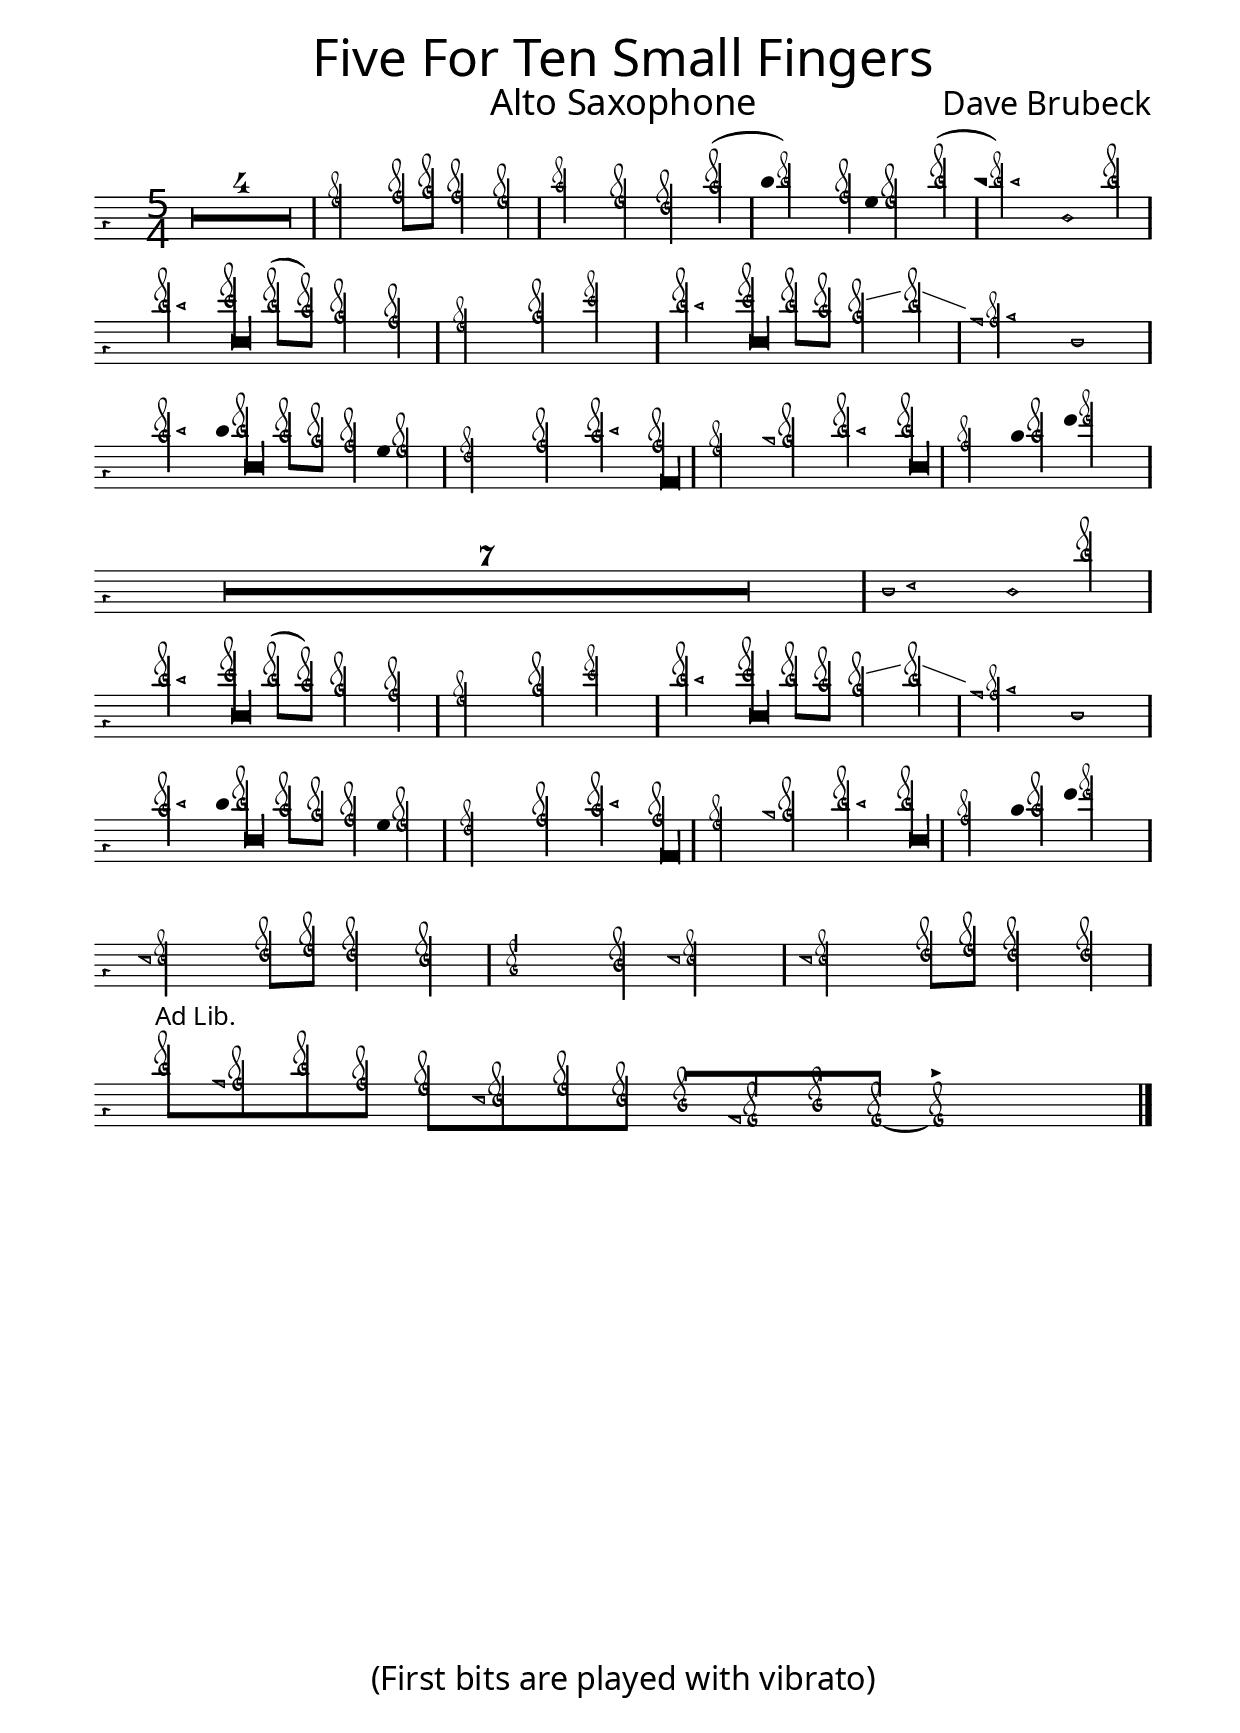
\version "2.18.0"

\version "2.16.0"

% preliminary LilyJAZZ version for testing purposes

\paper { indent = #0 }

%***********************************************************************
% MAPPING ALISTS / LOOKUP TABLES
%***********************************************************************

% MAPPING ALIST: GLYPH NAME TO UNICODE CHAR NUMBER =====================
#(define jazz-map '(
    ("noteheads.s0jazz" . #xe191) 
    ("noteheads.s1jazz" . #xe192)
    ("noteheads.s2jazz" . #xe193)
    ("noteheads.s0slashjazz" . #xe19c)
    ("noteheads.s1slashjazz" . #xe19d)
    ("noteheads.s2slashjazz" . #xe19e)
    ("noteheads.s2crossjazz" . #xe1a1)
    ("flags.u3jazz" . #xe21c)
    ("flags.u4jazz" . #xe21d)
    ("flags.u5jazz" . #xe21e)
    ("flags.u6jazz" . #xe21f)
    ("flags.u7jazz" . #xe220)
    ("flags.d3jazz" . #xe221)
    ("flags.d4jazz" . #xe222)
    ("flags.d5jazz" . #xe223)
    ("flags.d6jazz" . #xe224)
    ("flags.d7jazz" . #xe225)
    ("flags.ugracejazz" . #xe226)
    ("flags.dgracejazz" . #xe227)
    ("dots.dot" . #xe131)
    ("accidentals.doublesharpjaz" . #xe126)
    ("accidentals.sharpjazz" . #xe10f)
    ("accidentals.naturaljazz" . #xe117)
    ("accidentals.flatjazz" . #xe11b)
    ("accidentals.flatflatjazz" . #xe124)
    ("accidentals.rightparenjaz" . #xe127)
    ("accidentals.leftparenjazz" . #xe128)
    ("rests.mmendjazz" . #xe0f8)
    ("rests.0jazz" . #xe100)
    ("rests.1jazz" . #xe101)
    ("rests.0ojazz" . #xe102)
    ("rests.1ojazz" . #xe103)
    ("rests.2jazz" . #xe108)
    ("rests.3jazz" . #xe10a)
    ("rests.4jazz" . #xe10b)
    ("rests.5jazz" . #xe10c)
    ("rests.6jazz" . #xe10d)
    ("rests.7jazz" . #xe10e)
    ("clefs.Fjazz" . #xe170)
    ("scripts.ufermatajazz" . #xe132)
    ("scripts.dfermatajazz" . #xe133)
    ("scripts.asteriskjazz" . #xe138)
    ("scripts.sforzatojazz" . #xe13b)
    ("scripts.esprjazz" . #xe13c)
    ("scripts.staccatojazz" . #xe13d)
    ("scripts.tenutojazz" . #xe140)
    ("scripts.uportatojazz" . #xe141)
    ("scripts.dportatojazz" . #xe142)
    ("scripts.umarcatojazz" . #xe143)
    ("scripts.dmarcatojazz" . #xe144)
    ("scripts.openjazz" . #xe145)
    ("scripts.stoppedjazz" . #xe148)
    ("scripts.trilljazz" . #xe14d)
    ("scripts.segnojazz" . #xe153)
    ("scripts.varsegnojazz" . #xe154)
    ("scripts.codajazz" . #xe155)
    ("scripts.varcodajazz" . #xe156)
    ("scripts.trill_elementjazz" . #xe15c)
    ("scripts.trilelementjazz" . #xe15f)
    ("scripts.pralljazz" . #xe160)
    ("scripts.prallpralljazz" . #xe162)
    ("clefs.F_changejazz" . #xe171)
    ("clefs.Gjazz" . #xe172)
    ("clefs.G_changejazz" . #xe173)
    ("timesig.C44jazz" . #xe178)
    ("timesig.C22jazz" . #xe179)
    ("zerojazz" . #x0030)
    ("onejazz" . #x0031)
    ("twojazz" . #x0032)
    ("threejazz" . #x0033)
    ("fourjazz" . #x0034)
    ("fivejazz" . #x0035)
    ("sixjazz" . #x0036)
    ("sevenjazz" . #x0037)
    ("eightjazz" . #x0038)
    ("ninejazz" . #x0039)
    ("Fjazz" . #x0046)
    ("fjazz" . #x0066)
    ("mjazz" . #x006d)
    ("pjazz" . #x0070)
    ("rjazz" . #x0072)
    ("sjazz" . #x0073)
    ("zjazz" . #x007a)))                            

#(define jazz-alteration-glyph-name-alist
  '((0 . "accidentals.naturaljazz")
    (-1/2 . "accidentals.flatjazz")
    (1/2 . "accidentals.sharpjazz")
    (1 . "accidentals.doublesharpjaz")
    (-1 . "accidentals.flatflatjazz")))


%***********************************************************************
%  JAZZ GLYPH ACCESS
%***********************************************************************

#(define-markup-command (jazzchar layout props charnum) (number?)
  "char for jazz characters"
    (interpret-markup layout props
      (markup (#:fontsize 5 #:override '(font-name . "LilyJAZZ") #:char charnum))))

% JAZZGLYPH: REPLACEMENT FOR MUSICGLYPH ================================
#(define-markup-command (jazzglyph layout props glyphname) (string?)
  "musicglyph replacemet for jazz (i. e. non-Feta) characters"
    (let* ((charnum (cdr (assoc glyphname  jazz-map))))
    (interpret-markup layout props
      (markup (#:fontsize 5 #:override '(font-name . "LilyJAZZ") #:char charnum)))))


%***********************************************************************
%  JAZZ CLEFS
%***********************************************************************

#(define (jazz-clef grob)
  "jazz clef stencil"
  (let* ((glyphname (string-append (ly:grob-property grob 'glyph-name) "jazz")))    
    (if (pair? (assoc glyphname jazz-map))
        (grob-interpret-markup grob (markup #:jazzglyph glyphname))
        (ly:clef::print grob))))


%***********************************************************************
% KEY SIGNATURES
%***********************************************************************

#(define (jazz-keysig grob)
  "stencil: jazz key signature (including cancellation)"
  (let* ((altlist (ly:grob-property grob 'alteration-alist))
    (c0pos (ly:grob-property grob 'c0-position))
    (keysig-stencil '()))
    (for-each (lambda (alt) 
         (let* ((alteration (if (grob::has-interface grob 'key-cancellation-interface) 0 (cdr alt)))
         (glyphname (assoc-get alteration jazz-alteration-glyph-name-alist ""))
         (padding (cond
           ((< alteration 0) 0.25)  ; any kind of flat
           ((= alteration 0) 0.05)    ;  natural
           ((< alteration 1) 0.1)    ; sharp (less than double sharp)
           (else -0.4)))                ; double sharp
         (ypos (key-signature-interface::alteration-position (car alt) (cdr alt) c0pos))
         (acc-stencil (grob-interpret-markup grob (markup #:raise (/ ypos 2) #:jazzglyph glyphname))))
         (set! keysig-stencil (ly:stencil-combine-at-edge acc-stencil X RIGHT keysig-stencil padding)))) altlist)
    keysig-stencil))


%***********************************************************************
% TIME SIGNATURE
%***********************************************************************

#(define (jazz-timesig grob)
  (let* ((style (ly:grob-property grob 'style))
         (fraction (ly:grob-property grob 'fraction))
         (glyphname (if (equal? style 'C) 
                (cond 
                   ((equal? fraction '(4 . 4)) "timesig.C44jazz")
                   ((equal? fraction '(2 . 2)) "timesig.C22jazz")
                   (else "")) "")))
    (if (equal? glyphname "")
        (ly:time-signature::print grob)
        (grob-interpret-markup grob (markup #:fontsize -5 #:jazzglyph glyphname)))))


%***********************************************************************
% NOTE HEADS
%***********************************************************************

#(define (jazz-notehead grob)
  "stencil: jazz noteheads"
  (let* ((log (ly:grob-property grob 'duration-log)))
     (set! (ly:grob-property grob 'stem-attachment) '(1.0 . 0.35))
     (grob-interpret-markup grob
      (cond 
         ((<= log 0) (markup #:jazzglyph "noteheads.s0jazz"))
         ((<= log 1) (markup #:jazzglyph "noteheads.s1jazz"))  
	 (else  (markup #:jazzglyph "noteheads.s2jazz"))))))

%***********************************************************************
% FLAGS
%***********************************************************************

#(define (jazz-flag grob)
  "stencil: jazz flags"
   (let* ((stem-grob (ly:grob-parent grob X))
          (log (ly:grob-property stem-grob 'duration-log))
          (dir (ly:grob-property stem-grob 'direction))
          (stem-width (* (ly:staff-symbol-line-thickness grob) (ly:grob-property stem-grob 'thickness)))
          (glyphname (string-append "flags." (if (> dir 0) "u" "d") (number->string log) "jazz"))
          (flag-stencil (grob-interpret-markup grob (markup #:jazzglyph glyphname)))
          (flag-pos (cons (* stem-width -1) 0))
          (stroke-style (ly:grob-property grob 'stroke-style))
          (stroke-stencil (if (equal? stroke-style "grace")
                              (if (equal? dir UP) 
                                  (make-line-stencil 0.15 -0.5 -1.6 0.75 -0.6)
                                  (make-line-stencil 0.15 -0.4 1.6 0.85 0.6))
     ;                             (grob-interpret-markup grob (markup #:jazzglyph "flags.ugracejazz"))
     ;                             (grob-interpret-markup grob (markup #:jazzglyph "flags.dgracejazz")))
                              empty-stencil)))
          (ly:stencil-translate (ly:stencil-add flag-stencil stroke-stencil) flag-pos)))


%***********************************************************************
% DOTS (DURATION)
%***********************************************************************

#(define (jazz-dots grob)
  "stencil: jazz duration dots"
  (let* ((dot-count (ly:grob-property grob 'dot-count)))
     (grob-interpret-markup grob (markup
         (if (>= dot-count 1) (markup #:translate '(0.4 . 0) #:jazzglyph "dots.dot") (markup #:null))
         (if (>= dot-count 2) (markup #:translate '(0.25 . 0) #:jazzglyph "dots.dot") (markup #:null))
         (if (>= dot-count 3) (markup #:translate '(0.25 . 0) #:jazzglyph "dots.dot") (markup #:null))
         (if (>= dot-count 4) (markup #:translate '(0.25 . 0) #:jazzglyph "dots.dot") (markup #:null))
         (if (>= dot-count 5) (markup #:translate '(0.25 . 0) #:jazzglyph "dots.dot") (markup #:null))))))         


%***********************************************************************
% ACCIDENTALS
%***********************************************************************

% ACCIDENTALS (MUSICAL CONTEXT) ========================================
#(define (jazz-accidental grob)
   "stencil: jazz accidentals in front of notes or used as suggestions"
  (let* ((alt (ly:grob-property grob 'alteration))
         (show (if (null? (ly:grob-property grob 'forced)) (if (null? (ly:grob-object grob 'tie)) #t #f ) #t )))
    (if (equal? show #t)
      (grob-interpret-markup grob (markup #:jazzglyph (assoc-get alt jazz-alteration-glyph-name-alist "")))
      (ly:accidental-interface::print grob))))

% CAUTIONARY ACCIDENTALS (MUSICAL CONTEXT) =============================
#(define (jazz-accidental-cautionary grob)
   "stencil: jazz cautionary accidentals in front of notes"
  (let* ((alt (ly:grob-property grob 'alteration)))
    (grob-interpret-markup grob
      (case alt 
         ((1) (markup #:concat (
                     #:translate '(0 . -0.05) #:jazzglyph "accidentals.leftparenjazz" 
                     #:jazzglyph "accidentals.doublesharpjaz"                         
                     #:translate '(0 . 0.05) #:jazzglyph "accidentals.rightparenjaz" )))
         ((1/2) (markup #:concat (
                     #:translate '(0 . -0.1) #:jazzglyph "accidentals.leftparenjazz" 
                     #:jazzglyph "accidentals.sharpjazz"                       
                     #:translate '(0 . 0.3) #:jazzglyph "accidentals.rightparenjaz" )))
         ((0) (markup #:concat (
                     #:translate '(0.1 . 0) #:rotate 5 #:jazzglyph "accidentals.leftparenjazz" 
                     #:jazzglyph "accidentals.naturaljazz"                          
                     #:translate '(0.05 . 0.3) #:rotate 5 #:jazzglyph "accidentals.rightparenjaz" )))
         ((-1/2) (markup #:concat (
                     #:translate '(-0.15 . 0.3) #:jazzglyph "accidentals.leftparenjazz" 
                     #:jazzglyph "accidentals.flatjazz"                                   
                     #:translate '(0 . 0.2) #:jazzglyph "accidentals.rightparenjaz" )))   ;   
         ((-1) (markup #:concat (
                     #:translate '(-0.15 . 0.5) #:jazzglyph "accidentals.leftparenjazz" 
                     #:jazzglyph "accidentals.flatflatjazz"                                  
                     #:translate '(-0.1 . 0.4) #:jazzglyph "accidentals.rightparenjaz" )))))))


%***********************************************************************
% RESTS
%***********************************************************************

#(define (jazz-rest grob)
  (let* ((duration (ly:grob-property grob 'duration-log))
         (glyphname (string-append "rests." (number->string duration) "jazz")))
      (grob-interpret-markup grob (markup #:jazzglyph glyphname))))


%***********************************************************************
% DYNAMICS
%***********************************************************************

  sfpp = #(make-dynamic-script  "sfpp" )
% re-defined because of spefilal f with horizontal bar for ligatures/grouping:
  ff = #(make-dynamic-script  "FF" )
  fff = #(make-dynamic-script  "FFF" )
  ffff = #(make-dynamic-script  "FFFF" )
  fffff = #(make-dynamic-script  "FFFFF" )

% to do: make reversible for \jazzOff
#(define-markup-command (dynamic layout props arg)
  (markup?)
  #:category font
  "Use jazz instead of feta for dynamic markup font."
  (interpret-markup layout props (markup #:fontsize 5 #:override '(font-name . "LilyJAZZ") arg)))



%***********************************************************************
% ACCENTS
%***********************************************************************

#(define (jazz-articulation grob)
  (let* ((dir (ly:grob-property grob 'direction))
           (var (ly:grob-property grob 'script-stencil))
           (glyphname (if (= dir DOWN) (car (cdr var)) (cdr (cdr var))))
           (jazzchar (assoc-get (string-append "scripts." glyphname "jazz") jazz-map 0 )))
     (if (> jazzchar 0) 
         (grob-interpret-markup grob (markup #:jazzchar jazzchar))
         (ly:script-interface::print grob))))


fermataMarkup =
#(make-music 'MultiMeasureTextEvent
             'tweaks (list
                      ;; Set the 'text based on the 'direction
                      (cons 'text (lambda (grob)
                                    (if (eq? (ly:grob-property grob 'direction) DOWN)
                                        (markup #:concat (" " #:jazzglyph "scripts.dfermatajazz"))
                                        (markup #:concat (" " #:jazzglyph "scripts.ufermatajazz")))))
                      (cons 'outside-staff-priority 40)
                      (cons 'outside-staff-padding 0)))


makeUnpurePureContainer =
        #(ly:make-unpure-pure-container
       ly:grob::stencil-height
       (lambda (grob start end) (ly:grob::stencil-height grob)))  


jazzOn = {
  \override Staff.Clef #'stencil = #jazz-clef
  \override Score.BarNumber #'stencil = ##f
  
  \override Staff.KeySignature #'stencil = #jazz-keysig
  \override Staff.KeyCancellation #'stencil = #jazz-keysig

  \override Staff.TimeSignature #'stencil = #jazz-timesig
  
  \override Staff.NoteHead #'stencil = #jazz-notehead  
  \override Staff.NoteHead #'Y-extent = \makeUnpurePureContainer
  
  \override Staff.Stem #'thickness = #2
  \override Staff.Beam #'beam-thickness = #0.55
  \override Staff.Flag #'stencil = #jazz-flag
  \override Staff.Flag #'Y-extent = \makeUnpurePureContainer

  \override Staff.Dots #'stencil = #jazz-dots
  \override Staff.Accidental #'stencil = #jazz-accidental
  \override Staff.Accidental #'Y-extent = \makeUnpurePureContainer
  
  \override Staff.AccidentalCautionary #'stencil = #jazz-accidental-cautionary
  \override Staff.AccidentalCautionary #'Y-extent = \makeUnpurePureContainer

  \override Staff.AccidentalSuggestion #'stencil = #jazz-accidental
  \override Staff.AccidentalSuggestion #'Y-extent = \makeUnpurePureContainer
        
  \override Staff.Script #'stencil = #jazz-articulation        
  
  \override Staff.Rest #'stencil = #jazz-rest
  \override Staff.Slur #'thickness = #2.5
  \override Staff.Tie #'thickness = #2.5
  \override Staff.BarLine #'hair-thickness = #3  
  \override Score.BarNumber #'font-name = #"LilyJAZZ Text"

  \override Staff.TimeSignature #'font-name = #"LilyJAZZ"
  \override Staff.TimeSignature #'font-size = #5
  
  \override Staff.DynamicText #'font-name = #"LilyJAZZ"
  \override Staff.DynamicText #'font-size = #6

  \override Score.RehearsalMark #'font-name = #"LilyJAZZ Text"
  \override Score.MetronomeMark #'font-name = #"LilyJAZZ Text"

  \override Staff.TextScript #'font-name = #"LilyJAZZ Text"   
  \override Staff.TextScript #'font-size = #1

  \override Staff.InstrumentName #'font-name = #"LilyJAZZ Text"   
  
  \override Staff.TupletNumber #'font-name = "LilyJAZZ Text"
  \override Staff.TupletBracket #'thickness = #1.5
  
  \override Score.VoltaBracket #'font-name = #"LilyJAZZ Text"
  \override Score.VoltaBracket #'font-size = #0
  \override Score.VoltaBracket #'thickness = #2
}

jazzOff = {
  \revert Staff.Clef #'stencil
  
  \revert Staff.KeySignature #'stencil
  \revert Staff.KeyCancellation #'stenci
  
  \revert Staff.TimeSignature #'stencil

  \revert Staff.NoteHead #'stencil
  \revert Staff.NoteHead #'Y-extent
  \revert Staff.Stem #'thickness
  \revert Staff.Beam #'beam-thickness
  \revert Staff.Flag #'stencil
  \revert Staff.Dots #'stencil
  \revert Staff.Accidental #'stencil
  \revert Staff.AccidentalCautionary #'stencil
  \revert Staff.AccidentalSuggestion #'stencil
  \revert Staff.Script #'stencil 
  \revert Staff.Rest #'stencil
  \revert Staff.Slur #'thickness 
  \revert Staff.Tie #'thickness
  \revert Staff.BarLine #'hair-thickness
  \revert Score.BarNumber #'font-name
  \revert Staff.TimeSignature #'font-name
  \revert Staff.TimeSignature #'font-size
  \revert Staff.DynamicText #'font-name
  \revert Staff.DynamicText #'font-size
  \revert Score.RehearsalMark #'font-name
  \revert Score.MetronomeMark #'font-name
  \revert Staff.TextScript #'font-name  
  \revert Staff.TextScript #'font-size
  \revert Staff.InstrumentName #'font-name   
  \revert Staff.TupletNumber #'font-name
  \revert Staff.TupletBracket #'thickness
  \revert Score.VoltaBracket #'font-name
  \revert Score.VoltaBracket #'font-size
  \revert Score.VoltaBracket #'thickness
}




\include "../shared/common.ly"

\header {
  title      = \markup { \fontsize #3 \override #'(font-name . "LilyJAZZ Text") "Five For Ten Small Fingers" }
  composer   = \markup { \fontsize #3 \override #'(font-name . "LilyJAZZ Text") "Dave Brubeck" }
  instrument = \markup { \fontsize #3 \override #'(font-name . "LilyJAZZ Text") "Alto Saxophone" }
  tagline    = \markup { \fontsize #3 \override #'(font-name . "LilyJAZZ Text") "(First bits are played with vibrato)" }
}

melody = \relative c'' {
  \jazzOn

  \clef treble
  \time 5/4

  R1*5/4*4 | e2 f8 g8 f4 e4 | a2 e4 d4 a'4( | bf2) f4 ef4 bf'4( | b!2.) r4 b4 | \break
  b4. c8 b8( a8) g4 f4 | e2 g4 c2 | b4. c8 b8 a8 g4\glissando b4\glissando fs2. r2 | \break
  a4. bf8 a8 g8 f4 ef4 | d2 f4 a4. f8 | e2 gs4 b4. b8 | f2 af4 df2 | \break

  \once \override MultiMeasureRest #'minimum-length = #74
  R1*5/4*7 | r2. r4 b4 | \break

  b4. c8 b8( a8) g4 f4 | e2 g4 c2 | b4. c8 b8 a8 g4\glissando b4\glissando fs2. r2 | \break
  a4. bf8 a8 g8 f4 ef4 | d2 f4 a4. f8 | e2 gs4 b4. b8 | f2 af4 df2 | \break

  cs,2 d8 e8 d4 cs4 | a2 b4 cs2 | cs2 d8 e8 d4 d4 | \break

  \cadenzaOn
  b'8[^"Ad Lib." fs8 b8 fs8] e8[ cs8 e8 cs8] b8[ fs8 b8 fs8] ~ fs1\fermata \bar "|."
}

\score {
  { \melody }
}
